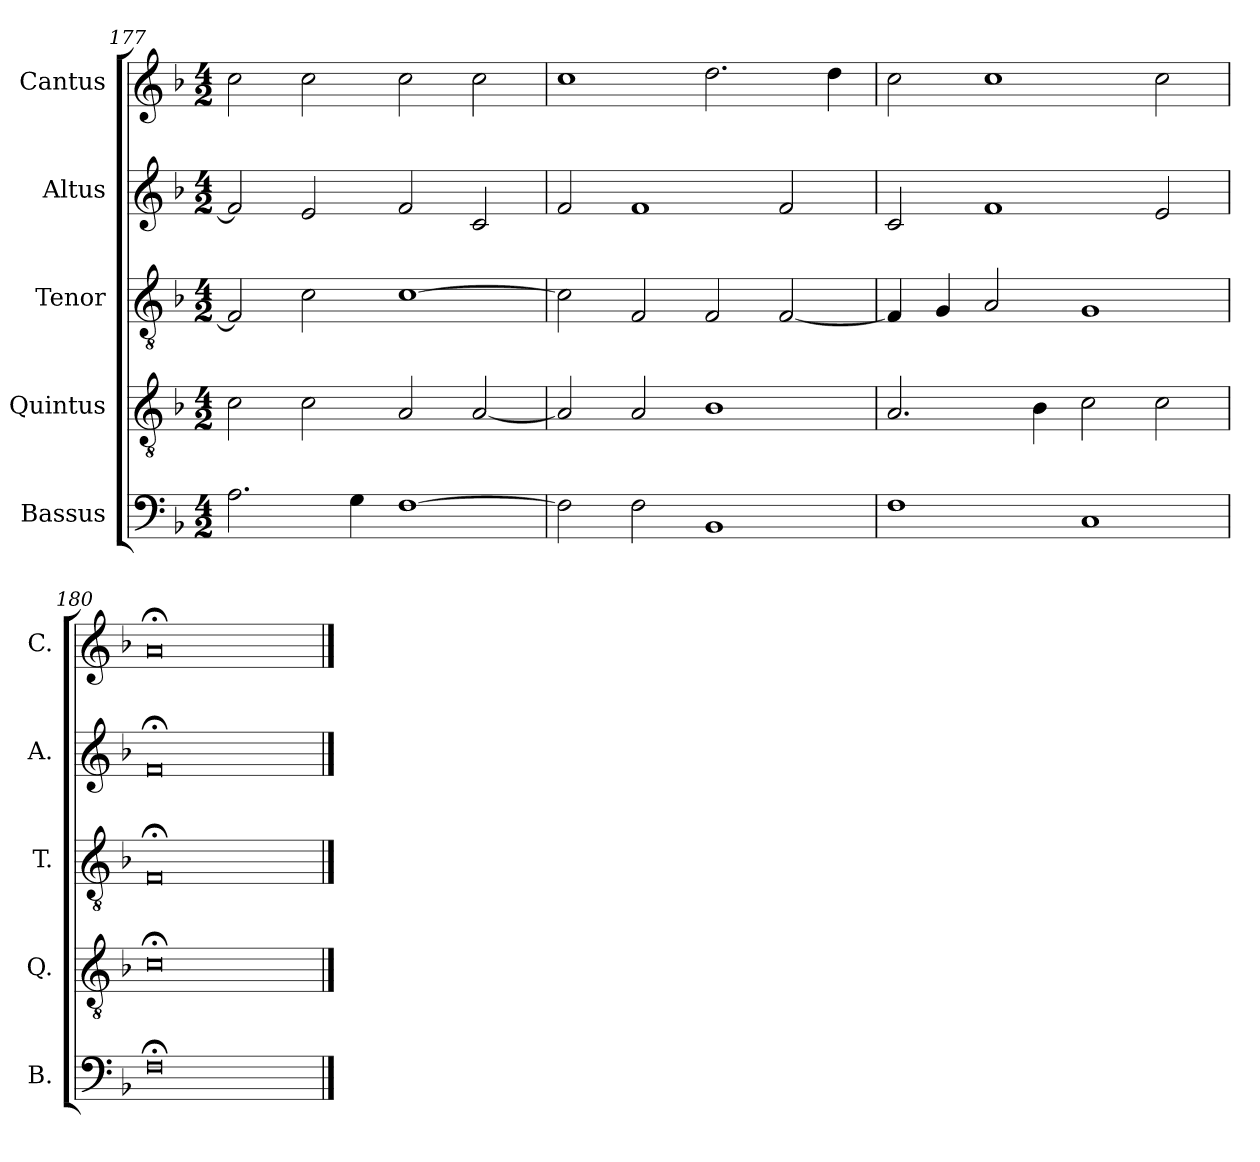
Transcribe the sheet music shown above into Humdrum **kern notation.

**kern	**kern	**kern	**kern	**kern
*part5	*part4	*part3	*part2	*part1
*staff5	*staff4	*staff3	*staff2	*staff1
*I"Bassus	*I"Quintus	*I"Tenor	*I"Altus	*I"Cantus
*I'B.	*I'Q.	*I'T.	*I'A.	*I'C.
*clefF4	*clefGv2	*clefGv2	*clefG2	*clefG2
*k[b-]	*k[b-]	*k[b-]	*k[b-]	*k[b-]
*M4/2	*M4/2	*M4/2	*M4/2	*M4/2
=177	=177	=177	=177	=177
2.A\	2c\	2F/]	2f/]	2cc\
.	2c\	2c\	2e/	2cc\
4G\	.	.	.	.
[1F	2A/	[1c	2f/	2cc\
.	[2A/	.	2c/	2cc\
=178	=178	=178	=178	=178
2F\]	2A/]	2c\]	2f/	1cc
2F\	2A/	2F/	1f	.
1BB-	1B-	2F/	.	2.dd\
.	.	[2F/	2f/	.
.	.	.	.	4dd\
=179	=179	=179	=179	=179
1F	2.A/	4F/]	2c/	2cc\
.	.	4G/	.	.
.	.	2A/	1f	1cc
.	4B-\	.	.	.
1C	2c\	1G	.	.
.	2c\	.	2e/	2cc\
=180	=180	=180	=180	=180
0F;<	0c;<	0F;<	0f;<	0a;<
==	==	==	==	==
*-	*-	*-	*-	*-
